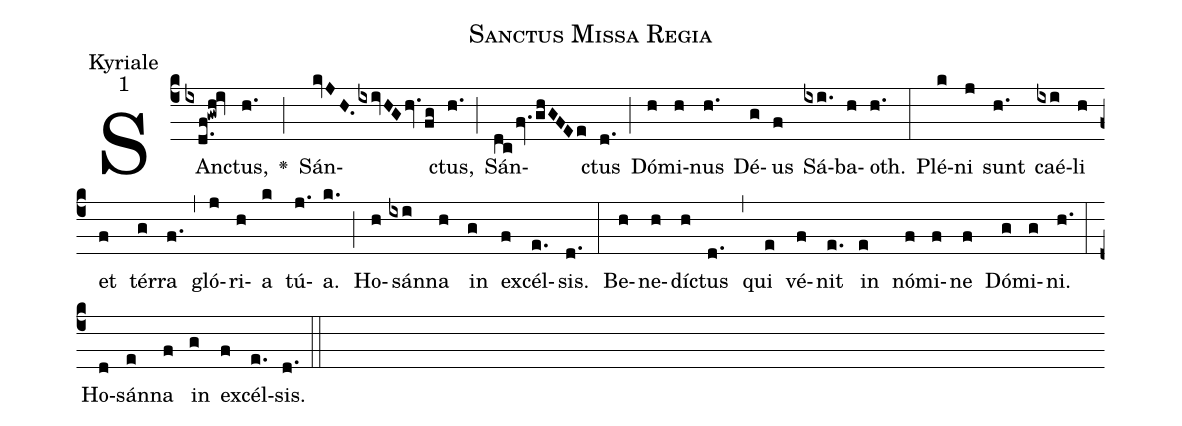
name:Sanctus Missa Regia;
office-part:Kyriale;
mode:1;
%%
(c4) SAn(ixd.f!gwh!iv)ctus,(h.) <v>\greheightstar</v>(;) Sán(kvJH.ixivHGhv.fg)ctus,(h.) (;) Sán(dcfv.ghGFEe)ctus(d.) (;) Dó(h)mi(h)nus(h.) Dé(g)us(f) Sá(ixi.)ba(h)oth.(h.) (:) Plé(k)ni(j) sunt(h.) caé(ixi)li(h) et(f) tér(g)ra(f.) (,) gló(j)ri(h)a(k) tú(j.)a.(k.) (;) Ho(h)sán(ixi)na(h) in(g) ex(f)cél(e.)sis.(d.) (:) Be(h)ne(h)dí(h)ctus(d.) (,) qui(e) vé(f)nit(e.) in(e) nó(f)mi(f)ne(f) Dó(g)mi(g)ni.(h.) (:) Ho(d)sán(e)na(f) in(g) ex(f)cél(e.)sis.(d.) (::)
